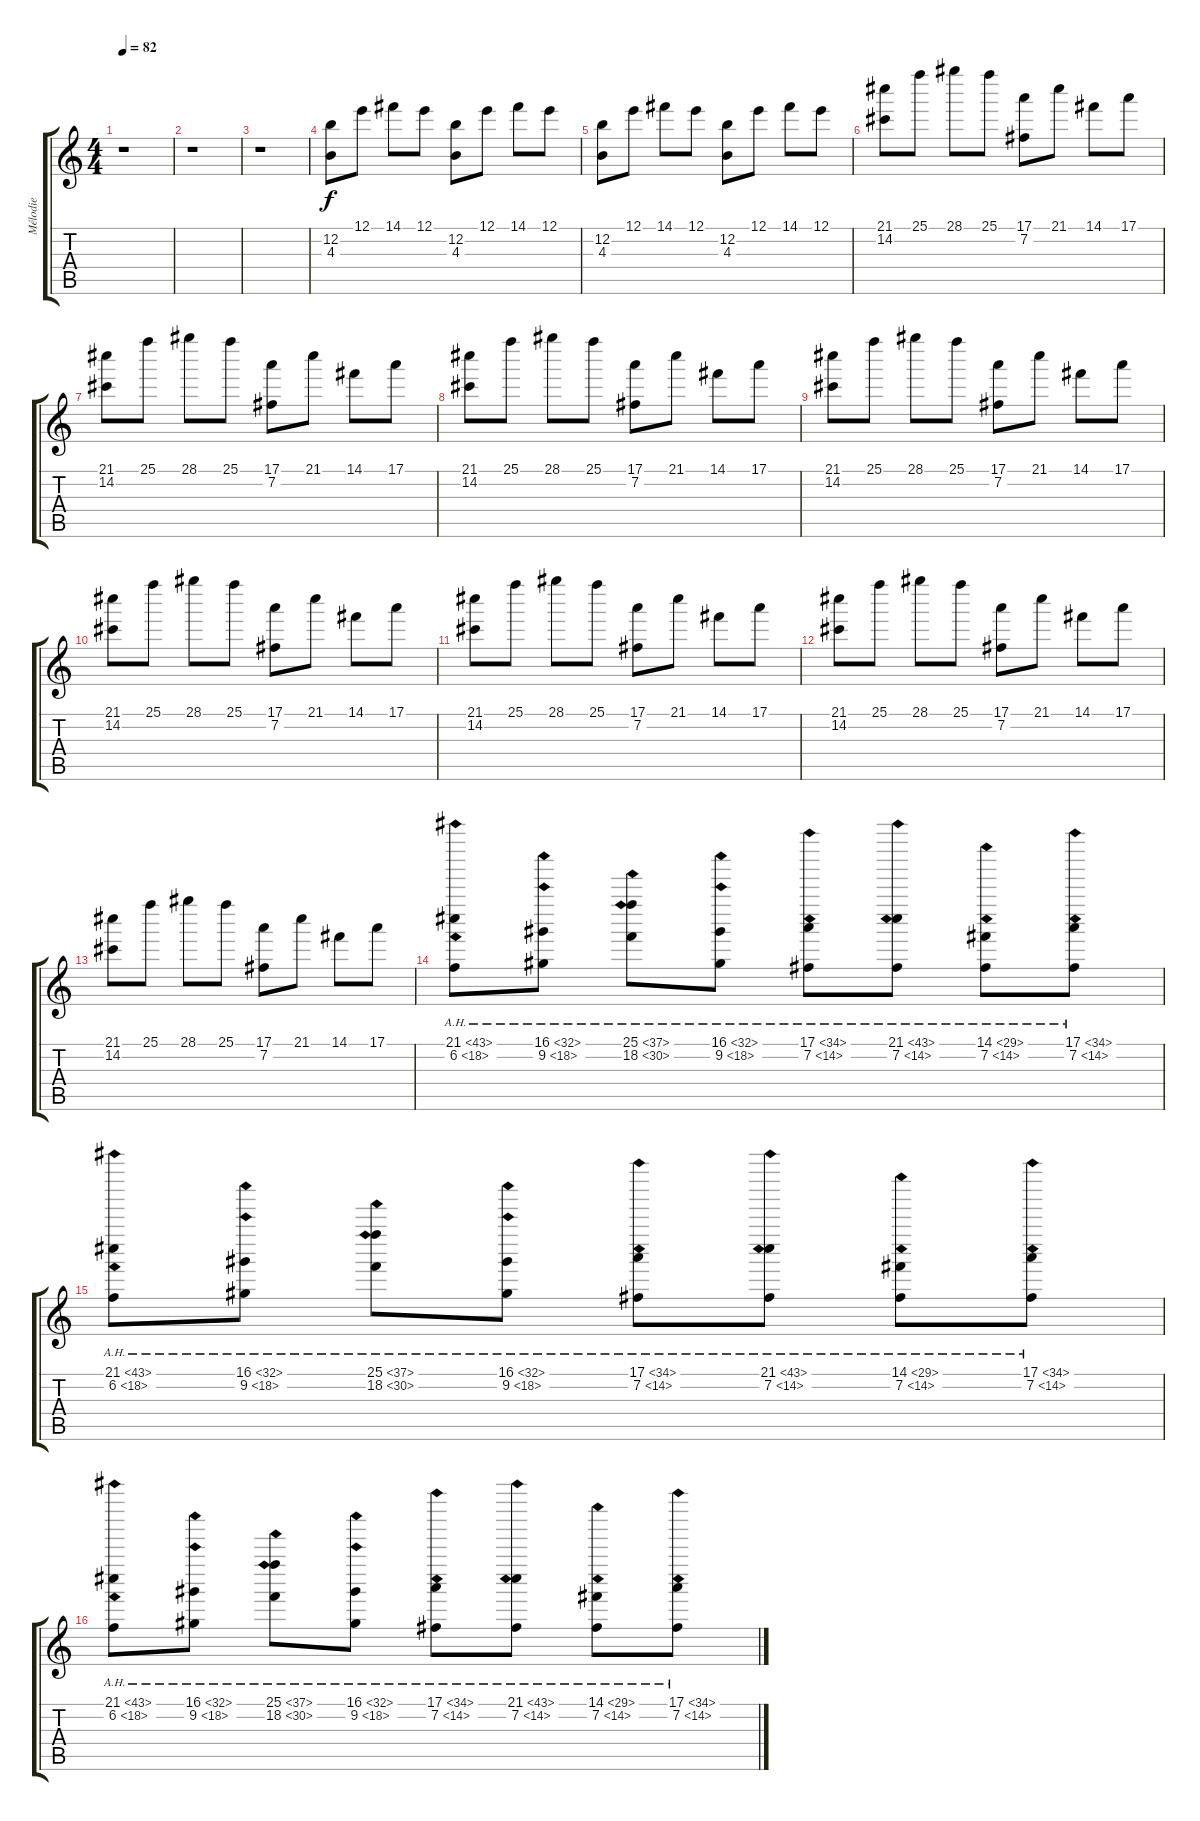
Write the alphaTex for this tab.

\track ("Mélodie" "Mélodie") {instrument xylophone}
\staff {score tabs}
\tuning (E5 B4 G4 D4 A3 E3) {hide}
\ts (4 4)
\tempo 82
\clef g2
\ks c
r.1{dy f} |
r.1 |
r.1 |
(12.2 4.3).8 12.1.8 14.1.8 12.1.8 (12.2 4.3).8 12.1.8 14.1.8 12.1.8 |
(12.2 4.3).8 12.1.8 14.1.8 12.1.8 (12.2 4.3).8 12.1.8 14.1.8 12.1.8 |
(21.1 14.2).8 25.1.8 28.1.8 25.1.8 (17.1 7.2).8 21.1.8 14.1.8 17.1.8 |
(21.1 14.2).8 25.1.8 28.1.8 25.1.8 (17.1 7.2).8 21.1.8 14.1.8 17.1.8 |
(21.1 14.2).8 25.1.8 28.1.8 25.1.8 (17.1 7.2).8 21.1.8 14.1.8 17.1.8 |
(21.1 14.2).8 25.1.8 28.1.8 25.1.8 (17.1 7.2).8 21.1.8 14.1.8 17.1.8 |
(21.1 14.2).8 25.1.8 28.1.8 25.1.8 (17.1 7.2).8 21.1.8 14.1.8 17.1.8 |
(21.1 14.2).8 25.1.8 28.1.8 25.1.8 (17.1 7.2).8 21.1.8 14.1.8 17.1.8 |
(21.1 14.2).8 25.1.8 28.1.8 25.1.8 (17.1 7.2).8 21.1.8 14.1.8 17.1.8 |
(21.1 14.2).8 25.1.8 28.1.8 25.1.8 (17.1 7.2).8 21.1.8 14.1.8 17.1.8 |
(21.1{ah 22} 6.2{ah 12}).8 (16.1{ah 16} 9.2{ah 9}).8 (25.1{ah 12} 18.2{ah 12}).8 (16.1{ah 16} 9.2{ah 9}).8 (17.1{ah 17} 7.2{ah 7}).8 (21.1{ah 22} 7.2{ah 7}).8 (14.1{ah 15} 7.2{ah 7}).8 (17.1{ah 17} 7.2{ah 7}).8 |
(21.1{ah 22} 6.2{ah 12}).8 (16.1{ah 16} 9.2{ah 9}).8 (25.1{ah 12} 18.2{ah 12}).8 (16.1{ah 16} 9.2{ah 9}).8 (17.1{ah 17} 7.2{ah 7}).8 (21.1{ah 22} 7.2{ah 7}).8 (14.1{ah 15} 7.2{ah 7}).8 (17.1{ah 17} 7.2{ah 7}).8 |
(21.1{ah 22} 6.2{ah 12}).8 (16.1{ah 16} 9.2{ah 9}).8 (25.1{ah 12} 18.2{ah 12}).8 (16.1{ah 16} 9.2{ah 9}).8 (17.1{ah 17} 7.2{ah 7}).8 (21.1{ah 22} 7.2{ah 7}).8 (14.1{ah 15} 7.2{ah 7}).8 (17.1{ah 17} 7.2{ah 7}).8
